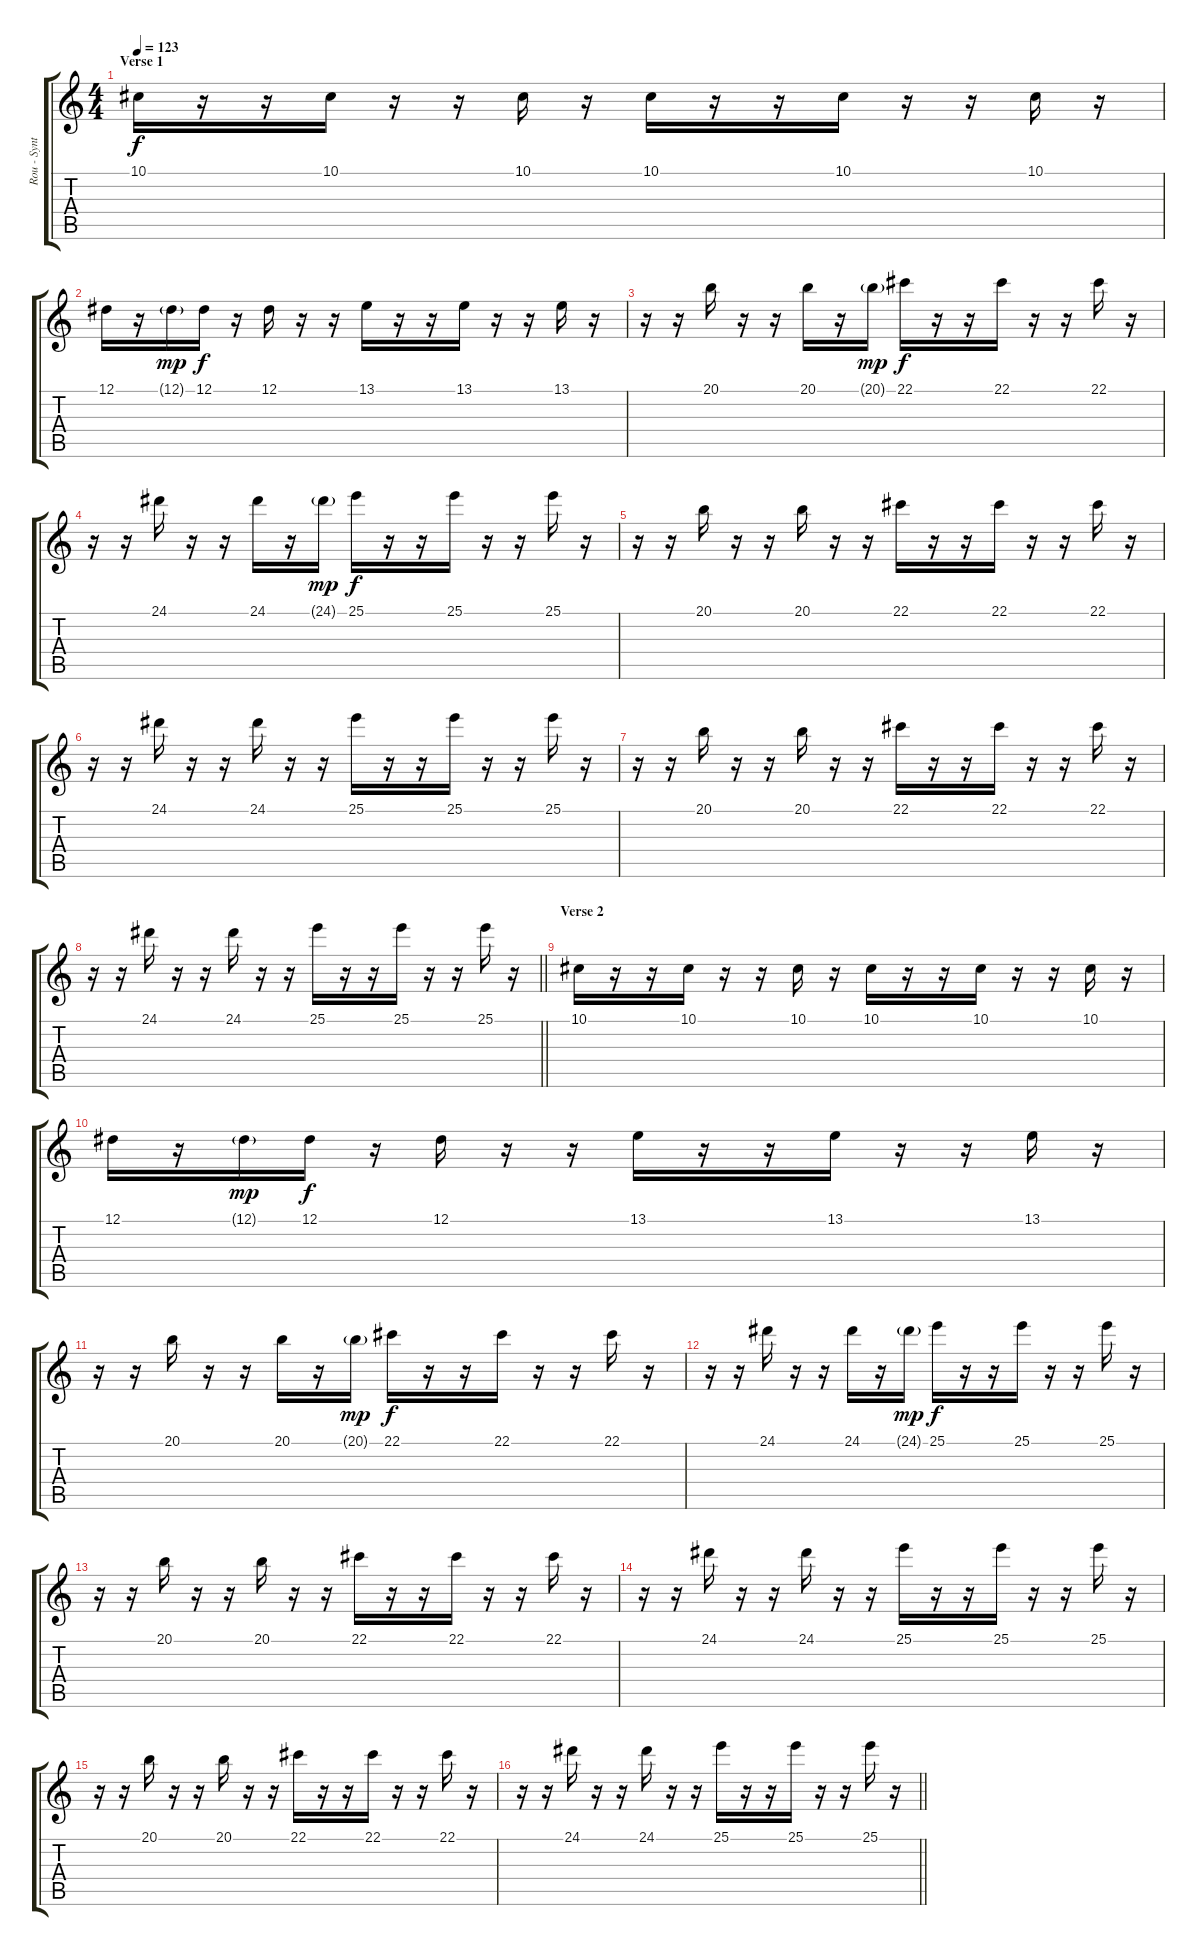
\track ("Rou - Synth 4" "Rou - Synt") {instrument lead1square}
\staff {score tabs}
\tuning (Eb4 Bb3 Gb3 Db3 Ab2 Db2) {hide}
\ts (4 4)
\section ("" "Verse 1")
\tempo 123
\clef g2
\ks c
10.1.16{dy f} r.16 r.16 10.1.16 r.16 r.16 10.1.16 r.16 10.1.16 r.16 r.16 10.1.16 r.16 r.16 10.1.16 r.16 |
12.1.16 r.16 12.1{g}.16{dy mp} 12.1.16{dy f} r.16 12.1.16 r.16 r.16 13.1.16 r.16 r.16 13.1.16 r.16 r.16 13.1.16 r.16 |
r.16 r.16 20.1.16 r.16 r.16 20.1.16 r.16 20.1{g}.16{dy mp} 22.1.16{dy f} r.16 r.16 22.1.16 r.16 r.16 22.1.16 r.16 |
r.16 r.16 24.1.16 r.16 r.16 24.1.16 r.16 24.1{g}.16{dy mp} 25.1.16{dy f} r.16 r.16 25.1.16 r.16 r.16 25.1.16 r.16 |
r.16 r.16 20.1.16 r.16 r.16 20.1.16 r.16 r.16 22.1.16 r.16 r.16 22.1.16 r.16 r.16 22.1.16 r.16 |
r.16 r.16 24.1.16 r.16 r.16 24.1.16 r.16 r.16 25.1.16 r.16 r.16 25.1.16 r.16 r.16 25.1.16 r.16 |
r.16 r.16 20.1.16 r.16 r.16 20.1.16 r.16 r.16 22.1.16 r.16 r.16 22.1.16 r.16 r.16 22.1.16 r.16 |
\barLineRight lightlight
r.16 r.16 24.1.16 r.16 r.16 24.1.16 r.16 r.16 25.1.16 r.16 r.16 25.1.16 r.16 r.16 25.1.16 r.16 |
\section ("" "Verse 2")
10.1.16 r.16 r.16 10.1.16 r.16 r.16 10.1.16 r.16 10.1.16 r.16 r.16 10.1.16 r.16 r.16 10.1.16 r.16 |
12.1.16 r.16 12.1{g}.16{dy mp} 12.1.16{dy f} r.16 12.1.16 r.16 r.16 13.1.16 r.16 r.16 13.1.16 r.16 r.16 13.1.16 r.16 |
r.16 r.16 20.1.16 r.16 r.16 20.1.16 r.16 20.1{g}.16{dy mp} 22.1.16{dy f} r.16 r.16 22.1.16 r.16 r.16 22.1.16 r.16 |
r.16 r.16 24.1.16 r.16 r.16 24.1.16 r.16 24.1{g}.16{dy mp} 25.1.16{dy f} r.16 r.16 25.1.16 r.16 r.16 25.1.16 r.16 |
r.16 r.16 20.1.16 r.16 r.16 20.1.16 r.16 r.16 22.1.16 r.16 r.16 22.1.16 r.16 r.16 22.1.16 r.16 |
r.16 r.16 24.1.16 r.16 r.16 24.1.16 r.16 r.16 25.1.16 r.16 r.16 25.1.16 r.16 r.16 25.1.16 r.16 |
r.16 r.16 20.1.16 r.16 r.16 20.1.16 r.16 r.16 22.1.16 r.16 r.16 22.1.16 r.16 r.16 22.1.16 r.16 |
\barLineRight lightlight
r.16 r.16 24.1.16 r.16 r.16 24.1.16 r.16 r.16 25.1.16 r.16 r.16 25.1.16 r.16 r.16 25.1.16 r.16
